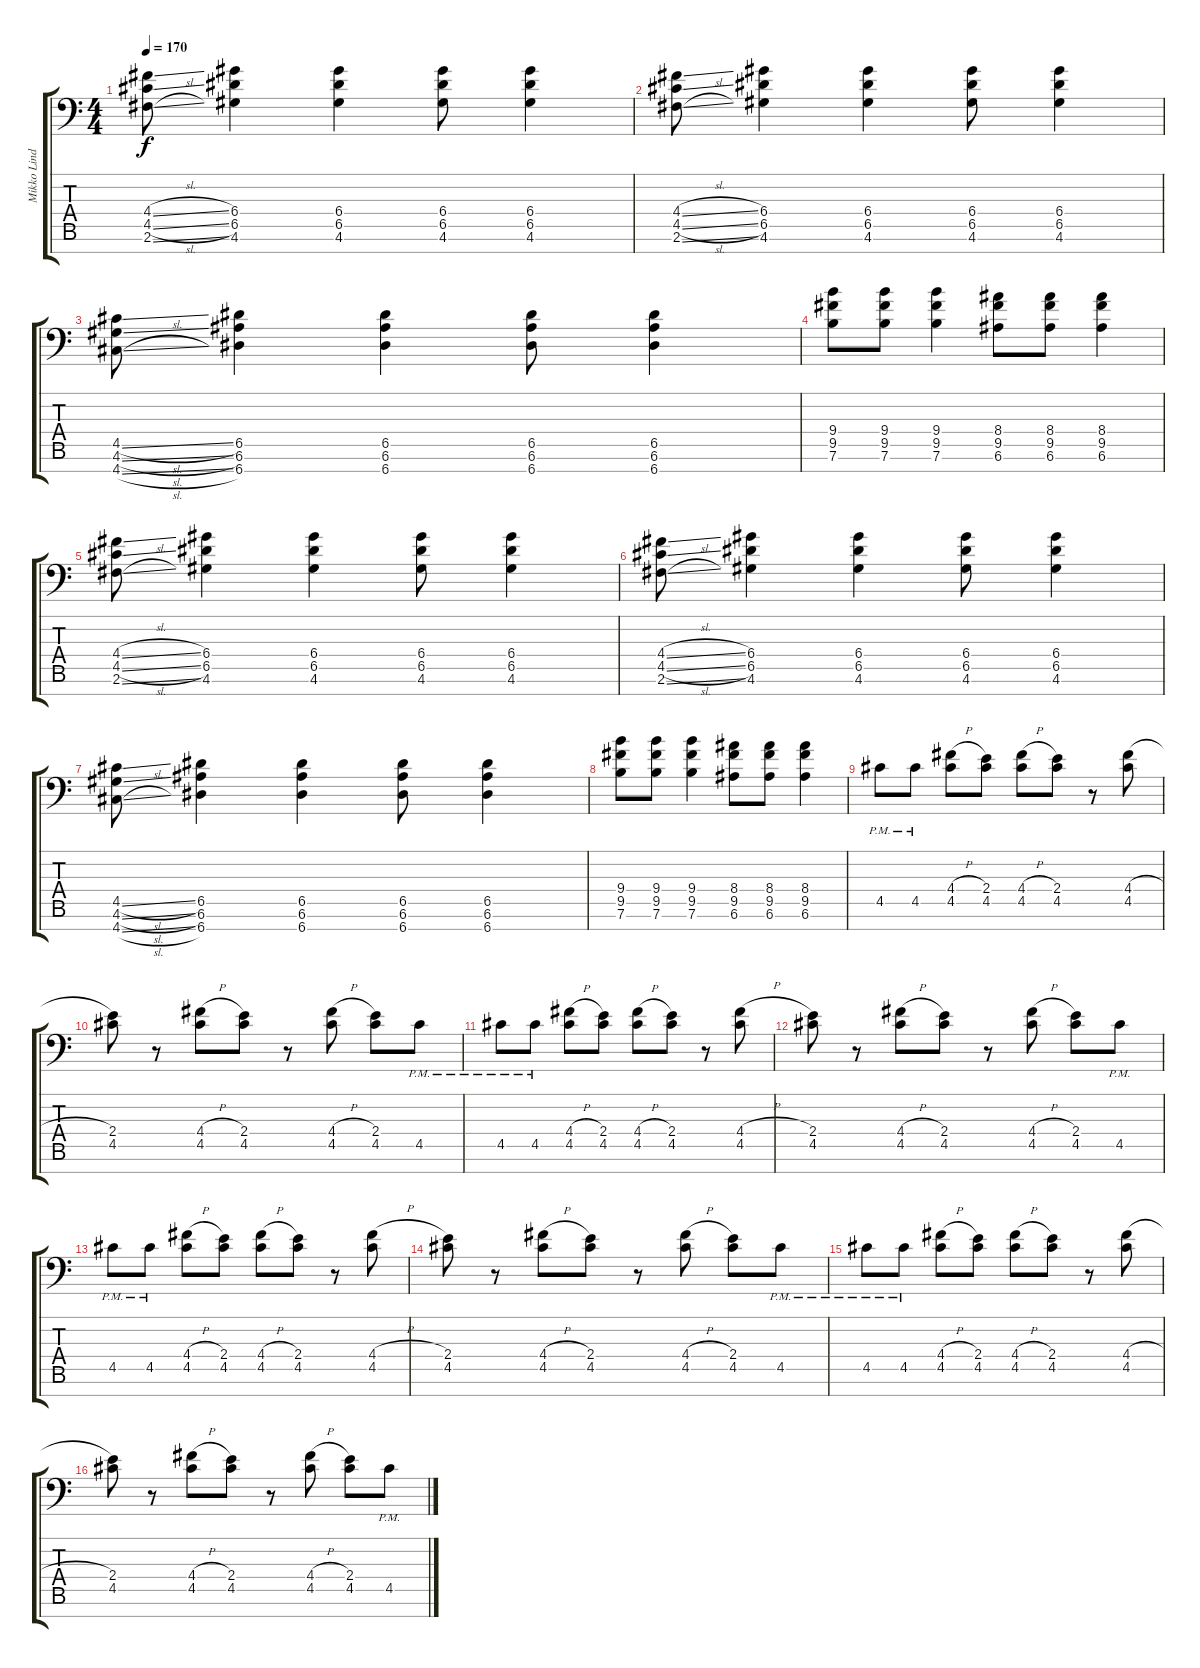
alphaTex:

\track ("Mikko Lindström" "Mikko Lind") {instrument acousticguitarsteel}
\staff {score tabs}
\tuning (E4 B3 G3 D3 A2 E2 A1) {hide}
\ts (4 4)
\tempo 170
\clef f4
\ks c
(4.4{sl} 4.5{sl} 2.6{sl}).8{dy f} (6.4 6.5 4.6).4 (6.4 6.5 4.6).4 (6.4 6.5 4.6).8 (6.4 6.5 4.6).4 |
(4.4{sl} 4.5{sl} 2.6{sl}).8 (6.4 6.5 4.6).4 (6.4 6.5 4.6).4 (6.4 6.5 4.6).8 (6.4 6.5 4.6).4 |
(4.5{sl} 4.6{sl} 4.7{sl}).8 (6.5 6.6 6.7).4 (6.5 6.6 6.7).4 (6.5 6.6 6.7).8 (6.5 6.6 6.7).4 |
(9.4 9.5 7.6).8 (9.4 9.5 7.6).8 (9.4 9.5 7.6).4 (8.4 9.5 6.6).8 (8.4 9.5 6.6).8 (8.4 9.5 6.6).4 |
(4.4{sl} 4.5{sl} 2.6{sl}).8 (6.4 6.5 4.6).4 (6.4 6.5 4.6).4 (6.4 6.5 4.6).8 (6.4 6.5 4.6).4 |
(4.4{sl} 4.5{sl} 2.6{sl}).8 (6.4 6.5 4.6).4 (6.4 6.5 4.6).4 (6.4 6.5 4.6).8 (6.4 6.5 4.6).4 |
(4.5{sl} 4.6{sl} 4.7{sl}).8 (6.5 6.6 6.7).4 (6.5 6.6 6.7).4 (6.5 6.6 6.7).8 (6.5 6.6 6.7).4 |
(9.4 9.5 7.6).8 (9.4 9.5 7.6).8 (9.4 9.5 7.6).4 (8.4 9.5 6.6).8 (8.4 9.5 6.6).8 (8.4 9.5 6.6).4 |
4.5{pm}.8 4.5{pm}.8 (4.4{h} 4.5).8 (2.4 4.5).8 (4.4{h} 4.5).8 (2.4 4.5).8 r.8 (4.4{h} 4.5).8 |
(2.4 4.5).8 r.8 (4.4{h} 4.5).8 (2.4 4.5).8 r.8 (4.4{h} 4.5).8 (2.4 4.5).8 4.5{pm}.8 |
4.5{pm}.8 4.5{pm}.8 (4.4{h} 4.5).8 (2.4 4.5).8 (4.4{h} 4.5).8 (2.4 4.5).8 r.8 (4.4{h} 4.5).8 |
(2.4 4.5).8 r.8 (4.4{h} 4.5).8 (2.4 4.5).8 r.8 (4.4{h} 4.5).8 (2.4 4.5).8 4.5{pm}.8 |
4.5{pm}.8 4.5{pm}.8 (4.4{h} 4.5).8 (2.4 4.5).8 (4.4{h} 4.5).8 (2.4 4.5).8 r.8 (4.4{h} 4.5).8 |
(2.4 4.5).8 r.8 (4.4{h} 4.5).8 (2.4 4.5).8 r.8 (4.4{h} 4.5).8 (2.4 4.5).8 4.5{pm}.8 |
4.5{pm}.8 4.5{pm}.8 (4.4{h} 4.5).8 (2.4 4.5).8 (4.4{h} 4.5).8 (2.4 4.5).8 r.8 (4.4{h} 4.5).8 |
(2.4 4.5).8 r.8 (4.4{h} 4.5).8 (2.4 4.5).8 r.8 (4.4{h} 4.5).8 (2.4 4.5).8 4.5{pm}.8
